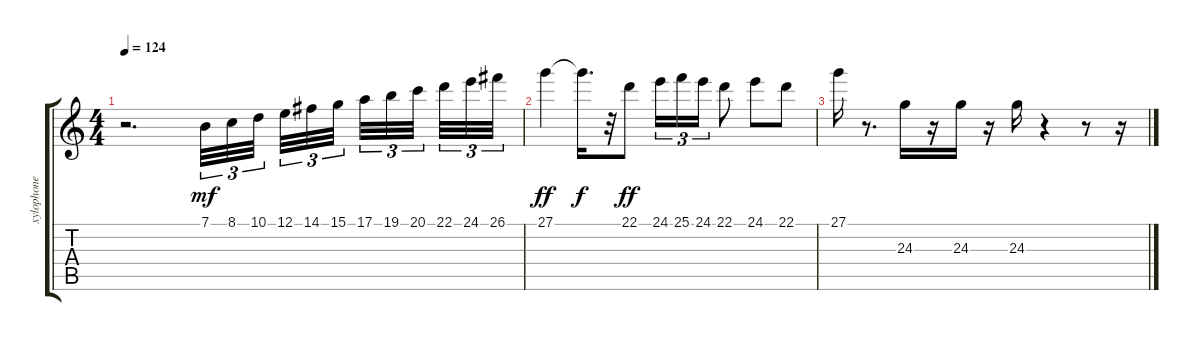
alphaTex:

\track ("xylophone" "xylophone") {instrument xylophone}
\staff {score tabs}
\tuning (E4 B3 G3 D3 A2 E2) {hide}
\ts (4 4)
\tempo 124
\clef g2
\ks c
r.2{d dy f} 7.1.32{tu (3 2) dy mf} 8.1.32{tu (3 2)} 10.1.32{tu (3 2)} 12.1.32{tu (3 2)} 14.1.32{tu (3 2)} 15.1.32{tu (3 2)} 17.1.32{tu (3 2)} 19.1.32{tu (3 2)} 20.1.32{tu (3 2)} 22.1.32{tu (3 2)} 24.1.32{tu (3 2)} 26.1.32{tu (3 2)} |
27.1.4{dy ff} 27.1{t}.16{d dy f} r.32 22.1.8{dy ff} 24.1.16{tu (3 2)} 25.1.16{tu (3 2)} 24.1.16{tu (3 2)} 22.1.8 24.1.8 22.1.8 |
27.1.16 r.8{d} 24.3.16 r.16 24.3.16 r.16 24.3.16 r.4 r.8 r.16
